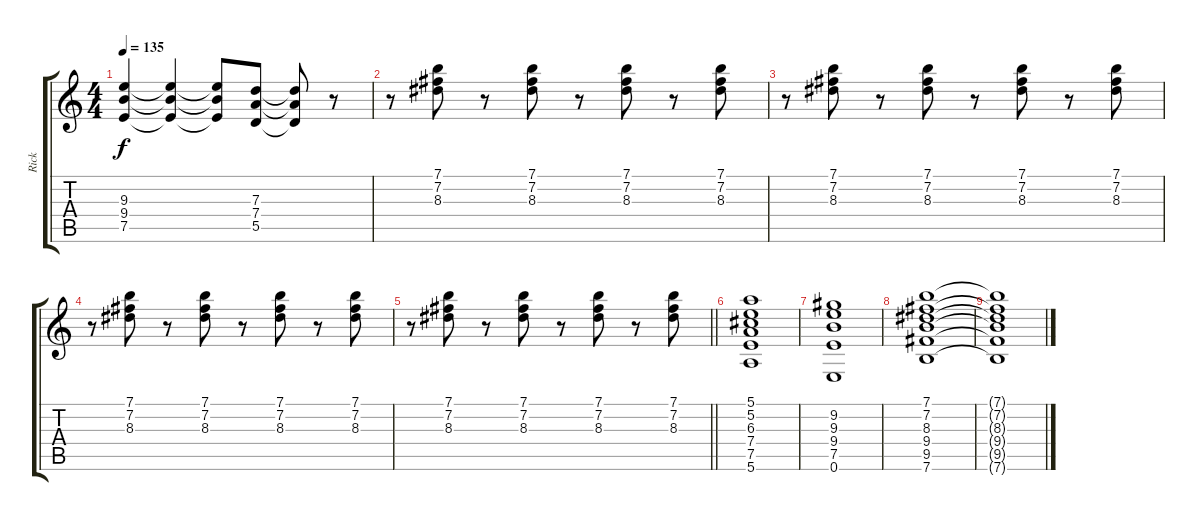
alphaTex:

\track ("Rick" "Rick") {instrument distortionguitar}
\staff {score tabs}
\tuning (E4 B3 G3 D3 A2 E2) {hide}
\ts (4 4)
\tempo 135
\clef g2
\ks c
(9.3{t} 9.4{t} 7.5{t}).4{dy f} (9.3{t} 9.4{t} 7.5{t}).4 (9.3{t} 9.4{t} 7.5{t}).8 (7.3 7.4 5.5).8 (7.3{t} 7.4{t} 5.5{t}).8 r.8 |
r.8 (7.1 7.2 8.3).8 r.8 (7.1 7.2 8.3).8 r.8 (7.1 7.2 8.3).8 r.8 (7.1 7.2 8.3).8 |
r.8 (7.1 7.2 8.3).8 r.8 (7.1 7.2 8.3).8 r.8 (7.1 7.2 8.3).8 r.8 (7.1 7.2 8.3).8 |
r.8 (7.1 7.2 8.3).8 r.8 (7.1 7.2 8.3).8 r.8 (7.1 7.2 8.3).8 r.8 (7.1 7.2 8.3).8 |
\barLineRight lightlight
r.8 (7.1 7.2 8.3).8 r.8 (7.1 7.2 8.3).8 r.8 (7.1 7.2 8.3).8 r.8 (7.1 7.2 8.3).8 |
(5.1 5.2 6.3 7.4 7.5 5.6).1 |
(9.2 9.3 9.4 7.5 0.6).1 |
(7.1 7.2 8.3 9.4 9.5 7.6).1 |
(7.1{t} 7.2{t} 8.3{t} 9.4{t} 9.5{t} 7.6{t}).1
